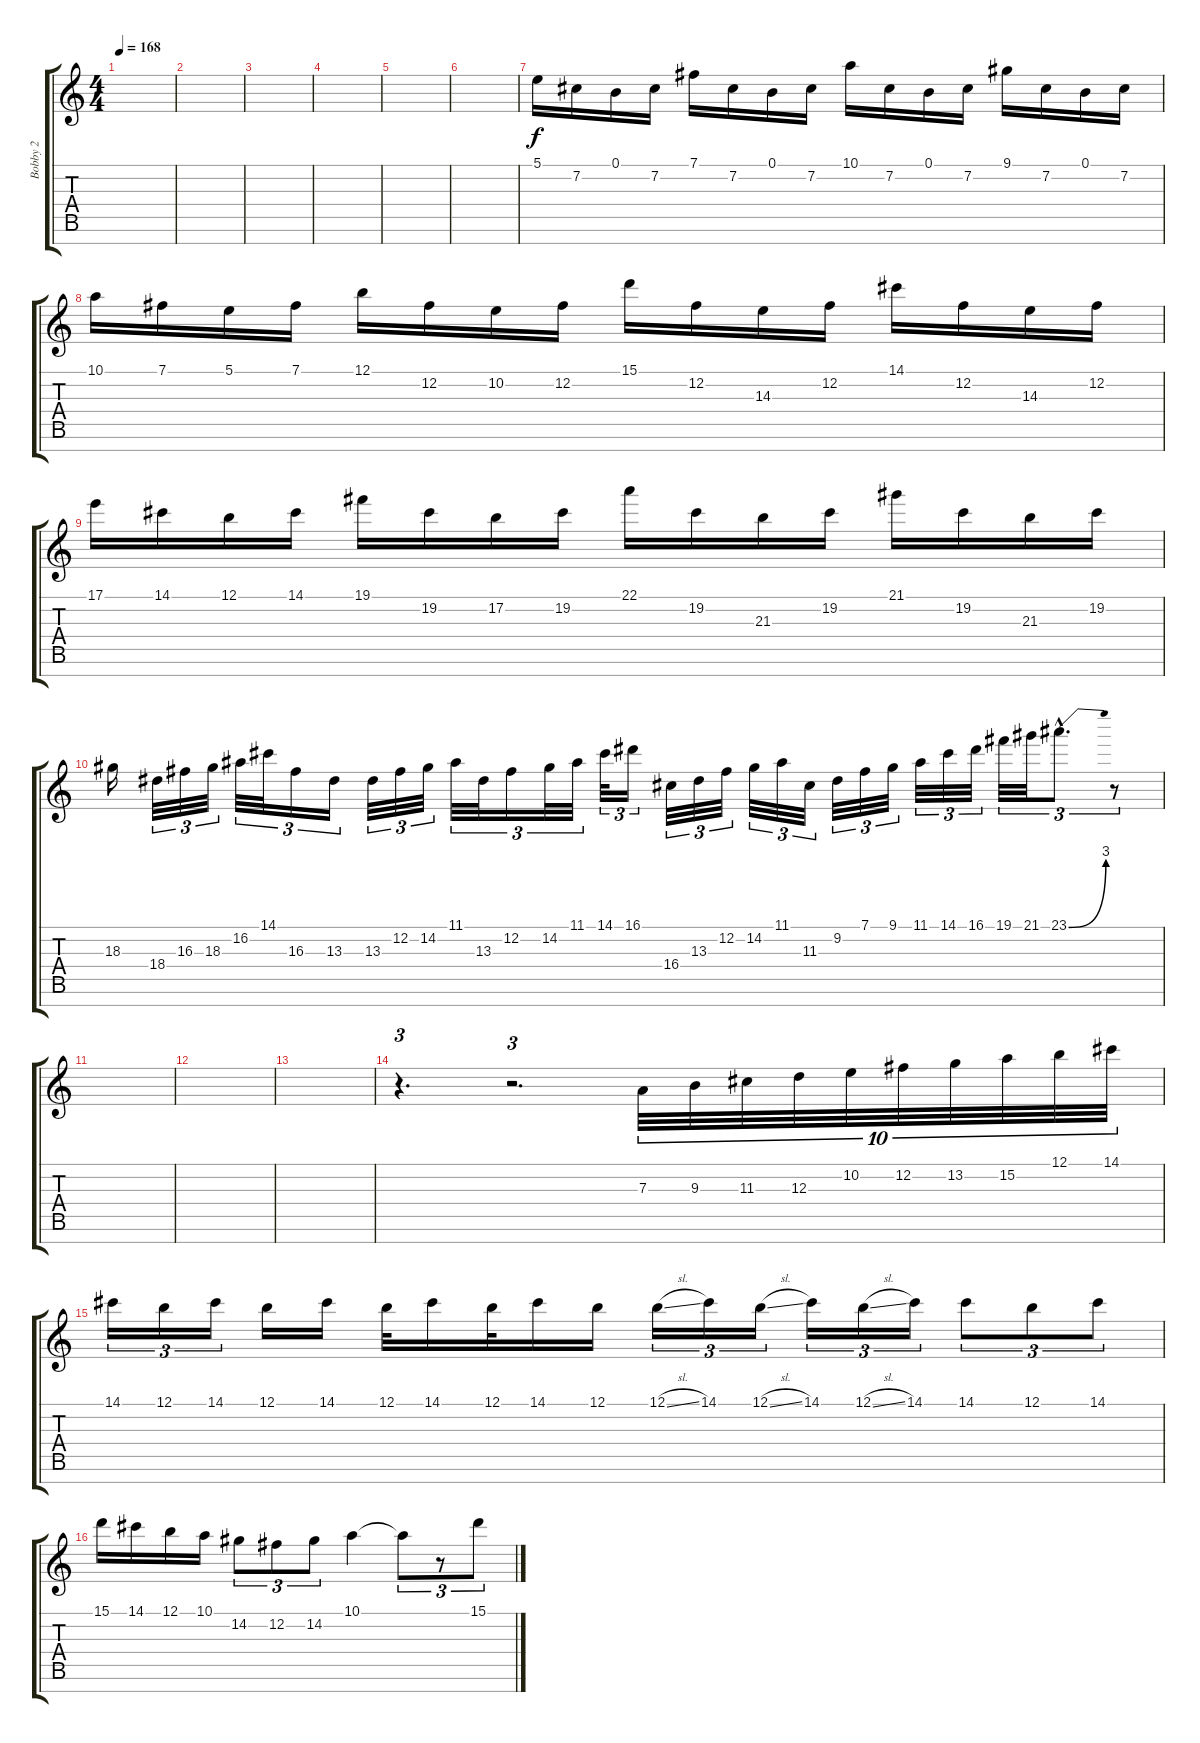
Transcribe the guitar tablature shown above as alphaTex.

\track ("Bobby 2" "Bobby 2") {instrument lead2sawtooth}
\staff {score tabs}
\tuning (B4 Gb4 D4 A3 E3 B2 Gb2) {hide}
\ts (4 4)
\tempo 168
\clef g2
\ks c
|
|
|
|
|
|
5.1.16{volume 4} 7.2.16 0.1.16 7.2.16 7.1.16 7.2.16 0.1.16 7.2.16 10.1.16 7.2.16 0.1.16 7.2.16 9.1.16 7.2.16 0.1.16 7.2.16 |
10.1.16 7.1.16 5.1.16 7.1.16 12.1.16 12.2.16 10.2.16 12.2.16 15.1.16 12.2.16 14.3.16 12.2.16 14.1.16 12.2.16 14.3.16 12.2.16 |
17.1.16 14.1.16 12.1.16 14.1.16 19.1.16 19.2.16 17.2.16 19.2.16 22.1.16 19.2.16 21.3.16 19.2.16 21.1.16 19.2.16 21.3.16 19.2.16 |
18.3.16 18.4.32{tu (3 2)} 16.3.32{tu (3 2)} 18.3.32{tu (3 2)} 16.2.32{tu (3 2)} 14.1.32{tu (3 2)} 16.3.16{tu (3 2)} 13.3.16{tu (3 2)} 13.3.32{tu (3 2)} 12.2.32{tu (3 2)} 14.2.32{tu (3 2)} 11.1.32{tu (3 2)} 13.3.32{tu (3 2)} 12.2.16{tu (3 2)} 14.2.32{tu (3 2)} 11.1.32{tu (3 2)} 14.1.32{tu (3 2)} 16.1.16{tu (3 2)} 16.4.32{tu (3 2)} 13.3.32{tu (3 2)} 12.2.32{tu (3 2)} 14.2.32{tu (3 2)} 11.1.32{tu (3 2)} 11.3.32{tu (3 2)} 9.2.32{tu (3 2)} 7.1.32{tu (3 2)} 9.1.32{tu (3 2)} 11.1.32{tu (3 2)} 14.1.32{tu (3 2)} 16.1.32{tu (3 2)} 19.1.32{tu (3 2)} 21.1.32{tu (3 2)} 23.1{be (bend 0 0 60 12) hac}.8{d tu (3 2)} r.8{tu (3 2)} |
|
|
|
r.4{d tu (3 2)} r.2{d tu (3 2)} 7.3.32{tu (10 8)} 9.3.32{tu (10 8)} 11.3.32{tu (10 8)} 12.3.32{tu (10 8)} 10.2.32{tu (10 8)} 12.2.32{tu (10 8)} 13.2.32{tu (10 8)} 15.2.32{tu (10 8)} 12.1.32{tu (10 8)} 14.1.32{tu (10 8)} |
14.1.16{tu (3 2)} 12.1.16{tu (3 2)} 14.1.16{tu (3 2)} 12.1.16 14.1.16 12.1.32 14.1.16 12.1.32 14.1.16 12.1.16 12.1{sl}.16{tu (3 2)} 14.1.16{tu (3 2)} 12.1{sl}.16{tu (3 2)} 14.1.16{tu (3 2)} 12.1{sl}.16{tu (3 2)} 14.1.16{tu (3 2)} 14.1.8{tu (3 2)} 12.1.8{tu (3 2)} 14.1.8{tu (3 2)} |
15.1.16 14.1.16 12.1.16 10.1.16 14.2.8{tu (3 2)} 12.2.8{tu (3 2)} 14.2.8{tu (3 2)} 10.1.4 10.1{t}.8{tu (3 2)} r.8{tu (3 2)} 15.1.8{tu (3 2)}
